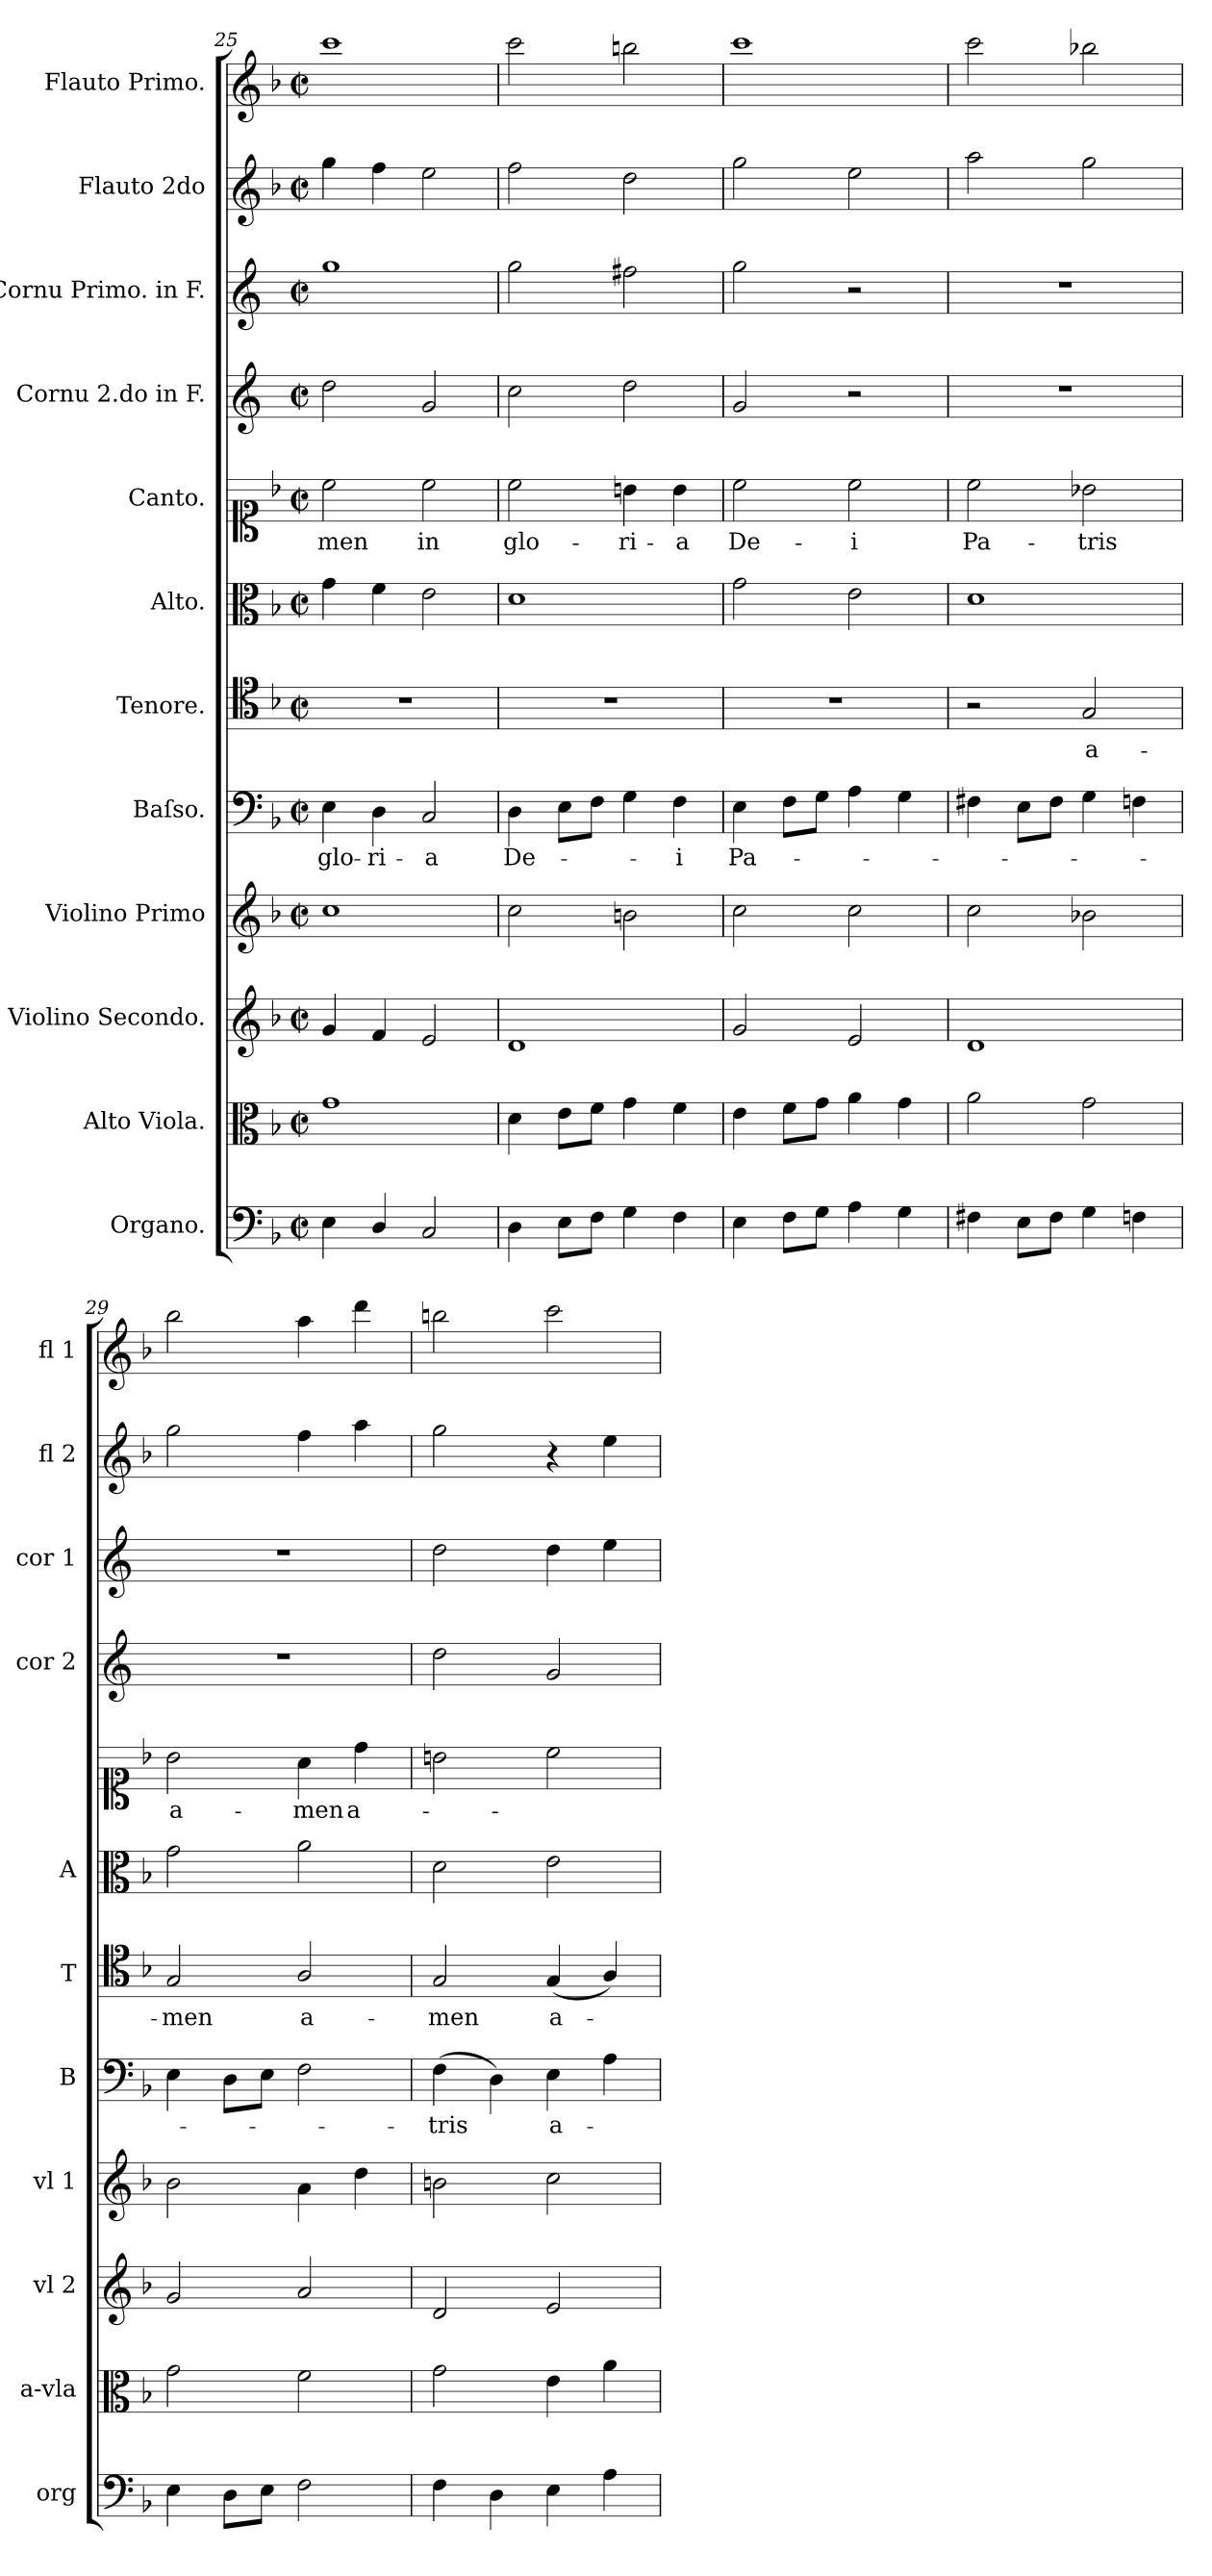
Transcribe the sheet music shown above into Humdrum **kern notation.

**kern	**kern	**kern	**kern	**kern	**text	**kern	**text	**kern	**kern	**text	**kern	**kern	**kern	**kern
*part12	*part11	*part10	*part9	*part8	*part8	*part7	*part7	*part6	*part5	*part5	*part4	*part3	*part2	*part1
*staff12	*staff11	*staff10	*staff9	*staff8	*staff8	*staff7	*staff7	*staff6	*staff5	*staff5	*staff4	*staff3	*staff2	*staff1
*I"Organo.	*I"Alto Viola.	*I"Violino Secondo.	*I"Violino Primo	*I"Baſso.	*	*I"Tenore.	*	*I"Alto.	*I"Canto.	*	*I"Cornu 2.do in F.	*I"Cornu Primo. in F.	*I"Flauto 2do	*I"Flauto Primo.
*I'org	*I'a-vla	*I'vl 2	*I'vl 1	*I'B	*	*I'T	*	*I'A	*	*	*I'cor 2	*I'cor 1	*I'fl 2	*I'fl 1
*clefF4	*clefC3	*clefG2	*clefG2	*clefF4	*	*clefC4	*	*clefC3	*clefC1	*	*clefG2	*clefG2	*clefG2	*clefG2
*	*	*	*	*	*	*	*	*	*	*	*ITrd4c7	*ITrd4c7	*	*
*k[b-]	*k[b-]	*k[b-]	*k[b-]	*k[b-]	*	*k[b-]	*	*k[b-]	*k[b-]	*	*k[b-]	*k[b-]	*k[b-]	*k[b-]
*F:	*F:	*F:	*F:	*F:	*	*F:	*	*F:	*F:	*	*	*	*F:	*F:
*M2/2	*M2/2	*M2/2	*M2/2	*M2/2	*	*M2/2	*	*M2/2	*M2/2	*	*M2/2	*M2/2	*M2/2	*M2/2
*met(c|)	*met(c|)	*met(c|)	*met(c|)	*met(c|)	*	*met(c|)	*	*met(c|)	*met(c|)	*	*met(c|)	*met(c|)	*met(c|)	*met(c|)
=25	=25	=25	=25	=25	=25	=25	=25	=25	=25	=25	=25	=25	=25	=25
4E\	1g\	4g/	1cc\	4E\	glo-	1r	.	4g\	2cc\	-men	2g\	1cc\	4gg\	1ccc\
4D/	.	4f/	.	4D\	-ri-	.	.	4f\	.	.	.	.	4ff\	.
2C/	.	2e/	.	2C/	-a	.	.	2e\	2cc\	in	2c/	.	2ee\	.
=26	=26	=26	=26	=26	=26	=26	=26	=26	=26	=26	=26	=26	=26	=26
4D\	4d\	1d/	2cc\	4D\	De-	1r	.	1d\	2cc\	glo-	2f\	2cc\	2ff\	2ccc\
8E\L	8e\L	.	.	8E\L	.	.	.	.	.	.	.	.	.	.
8F\J	8f\J	.	.	8F\J	.	.	.	.	.	.	.	.	.	.
4G\	4g\	.	2bn\	4G\	.	.	.	.	4bn\	-ri-	2g\	2bn\	2dd\	2bbn\
4F\	4f\	.	.	4F\	-i	.	.	.	4b\	-a	.	.	.	.
=27	=27	=27	=27	=27	=27	=27	=27	=27	=27	=27	=27	=27	=27	=27
4E\	4e\	2g/	2cc\	4E\	Pa-	1r	.	2g\	2cc\	De-	2c/	2cc\	2gg\	1ccc\
8F\L	8f\L	.	.	8F\L	.	.	.	.	.	.	.	.	.	.
8G\J	8g\J	.	.	8G\J	.	.	.	.	.	.	.	.	.	.
4A\	4a\	2e/	2cc\	4A\	.	.	.	2e\	2cc\	-i	2r	2r	2ee\	.
4G\	4g\	.	.	4G\	.	.	.	.	.	.	.	.	.	.
=28	=28	=28	=28	=28	=28	=28	=28	=28	=28	=28	=28	=28	=28	=28
4F#X\	2a\	1d/	2cc\	4F#X\	.	2r	.	1d\	2cc\	Pa-	1r	1r	2aa\	2ccc\
8E\L	.	.	.	8E\L	.	.	.	.	.	.	.	.	.	.
8F#\J	.	.	.	8F#\J	.	.	.	.	.	.	.	.	.	.
4G\	2g\	.	2b-X\	4G\	.	2G/	a-	.	2b-X\	-tris	.	.	2gg\	2bb-X\
4Fn\	.	.	.	4Fn\	.	.	.	.	.	.	.	.	.	.
=29	=29	=29	=29	=29	=29	=29	=29	=29	=29	=29	=29	=29	=29	=29
4E\	2g\	2g/	2b-\	4E\	.	2G/	-men	2g\	2b-\	a-	1r	1r	2gg\	2bb-\
8D\L	.	.	.	8D\L	.	.	.	.	.	.	.	.	.	.
8E\J	.	.	.	8E\J	.	.	.	.	.	.	.	.	.	.
2F\	2f\	2a/	4a\	2F\	.	2A/	a-	2a\	4a\	-men	.	.	4ff\	4aa\
.	.	.	4dd\	.	.	.	.	.	4dd\	a-	.	.	4aa\	4ddd\
=30	=30	=30	=30	=30	=30	=30	=30	=30	=30	=30	=30	=30	=30	=30
4F\	2g\	2d/	2bn\	(4F\	-tris	2G/	-men	2d\	2bn\	.	2g\	2g\	2gg\	2bbn\
4D\	.	.	.	4D\)	.	.	.	.	.	.	.	.	.	.
!	!	!	!	!	!	!	!LO:LY:i	!	!	!	!	!	!	!
4E\	4e\	2e/	2cc\	4E\	a-	(4G/	a-	2e\	2cc\	.	2c/	4g\	4r	2ccc\
4A\	4a\	.	.	4A\	.	4A/)	.	.	.	.	.	4a\	4ee\	.
=	=	=	=	=	=	=	=	=	=	=	=	=	=	=
*-	*-	*-	*-	*-	*-	*-	*-	*-	*-	*-	*-	*-	*-	*-
